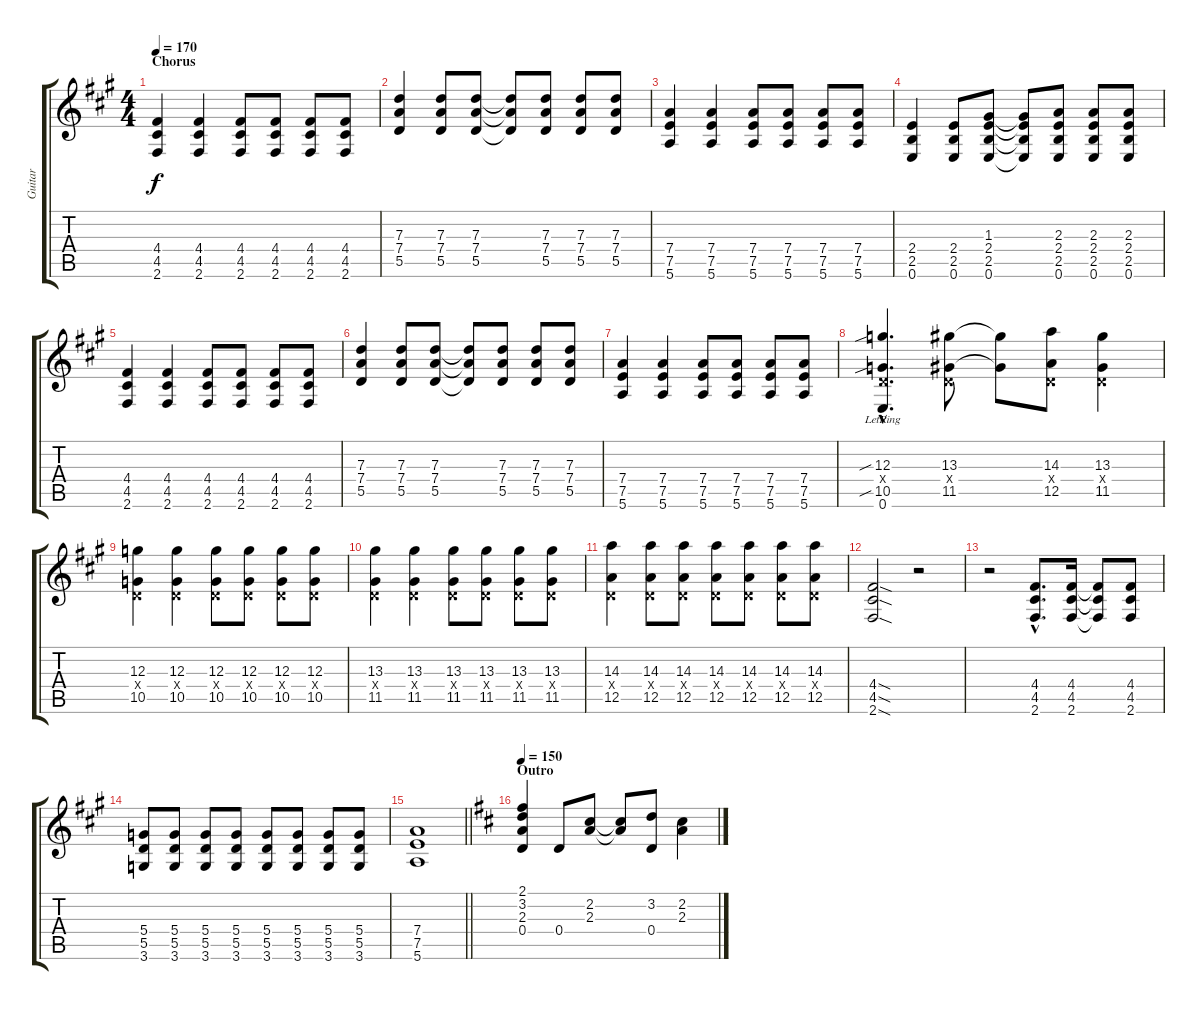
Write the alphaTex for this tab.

\track ("Guitar" "Guitar") {instrument distortionguitar}
\staff {score tabs}
\tuning (E4 B3 G3 D3 A2 E2) {hide}
\ts (4 4)
\section ("" "Chorus")
\tempo 170
\clef g2
\ks a
(4.4 4.5 2.6).4{dy f} (4.4 4.5 2.6).4 (4.4 4.5 2.6).8 (4.4 4.5 2.6).8 (4.4 4.5 2.6).8 (4.4 4.5 2.6).8 |
(7.3 7.4 5.5).4 (7.3 7.4 5.5).8 (7.3 7.4 5.5).8 (7.3{t} 7.4{t} 5.5{t}).8 (7.3 7.4 5.5).8 (7.3 7.4 5.5).8 (7.3 7.4 5.5).8 |
(7.4 7.5 5.6).4 (7.4 7.5 5.6).4 (7.4 7.5 5.6).8 (7.4 7.5 5.6).8 (7.4 7.5 5.6).8 (7.4 7.5 5.6).8 |
(2.4 2.5 0.6).4 (2.4 2.5 0.6).8 (1.3 2.4 2.5 0.6).8 (1.3{t} 2.4{t} 2.5{t} 0.6{t}).8 (2.3 2.4 2.5 0.6).8 (2.3 2.4 2.5 0.6).8 (2.3 2.4 2.5 0.6).8 |
(4.4 4.5 2.6).4 (4.4 4.5 2.6).4 (4.4 4.5 2.6).8 (4.4 4.5 2.6).8 (4.4 4.5 2.6).8 (4.4 4.5 2.6).8 |
(7.3 7.4 5.5).4 (7.3 7.4 5.5).8 (7.3 7.4 5.5).8 (7.3{t} 7.4{t} 5.5{t}).8 (7.3 7.4 5.5).8 (7.3 7.4 5.5).8 (7.3 7.4 5.5).8 |
(7.4 7.5 5.6).4 (7.4 7.5 5.6).4 (7.4 7.5 5.6).8 (7.4 7.5 5.6).8 (7.4 7.5 5.6).8 (7.4 7.5 5.6).8 |
(12.3{sib hac} 0.4{hac x} 10.5{sib hac} 0.6{hac lr}).4{d} (13.3 0.4{x} 11.5).8 (13.3{t} 11.5{t}).8 (14.3 0.4{x} 12.5).8 (13.3 0.4{x} 11.5).4 |
(12.3 0.4{x} 10.5).4 (12.3 0.4{x} 10.5).4 (12.3 0.4{x} 10.5).8 (12.3 0.4{x} 10.5).8 (12.3 0.4{x} 10.5).8 (12.3 0.4{x} 10.5).8 |
(13.3 0.4{x} 11.5).4 (13.3 0.4{x} 11.5).4 (13.3 0.4{x} 11.5).8 (13.3 0.4{x} 11.5).8 (13.3 0.4{x} 11.5).8 (13.3 0.4{x} 11.5).8 |
(14.3 0.4{x} 12.5).4 (14.3 0.4{x} 12.5).8 (14.3 0.4{x} 12.5).8 (14.3 0.4{x} 12.5).8 (14.3 0.4{x} 12.5).8 (14.3 0.4{x} 12.5).8 (14.3 0.4{x} 12.5).8 |
(4.4{sod} 4.5{sod} 2.6{sod}).2 r.2 |
r.2 (4.4{hac} 4.5{hac} 2.6{hac}).8{d} (4.4 4.5 2.6).16 (4.4{t} 4.5{t} 2.6{t}).8 (4.4 4.5 2.6).8 |
(5.4 5.5 3.6).8 (5.4 5.5 3.6).8 (5.4 5.5 3.6).8 (5.4 5.5 3.6).8 (5.4 5.5 3.6).8 (5.4 5.5 3.6).8 (5.4 5.5 3.6).8 (5.4 5.5 3.6).8 |
\barLineRight lightlight
(7.4 7.5 5.6).1 |
\section ("" "Outro")
\tempo 150
\ks d
(2.1 3.2 2.3 0.4).4{instrument acousticgrandpiano} 0.4.8 (2.2 2.3).8 (2.2{t} 2.3{t}).8 (3.2 0.4).8 (2.2 2.3).4
